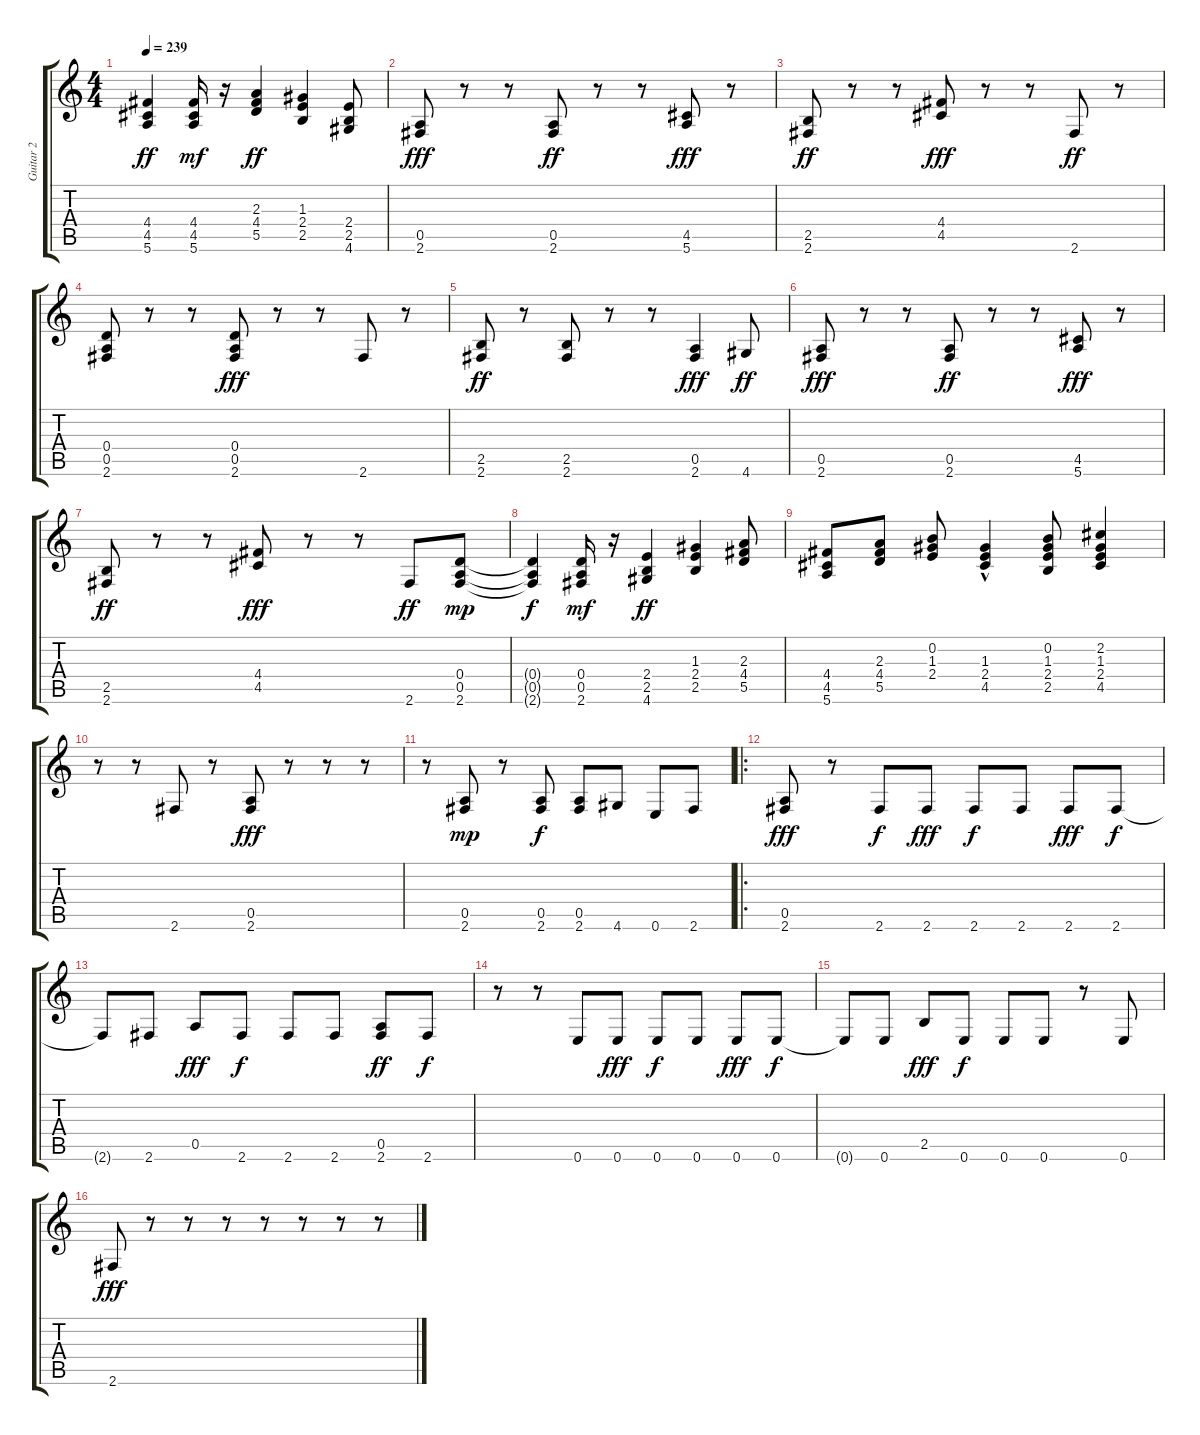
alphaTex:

\track ("Guitar 2" "Guitar 2") {instrument distortionguitar}
\staff {score tabs}
\tuning (E4 B3 G3 D3 A2 E2) {hide}
\ts (4 4)
\tempo 239
\clef g2
\ks c
(4.4 4.5 5.6).4{dy ff} (4.4 4.5 5.6).16{dy mf} r.16 (2.3 4.4 5.5).4{dy ff} (1.3 2.4 2.5).4 (2.4 2.5 4.6).8 |
(0.5 2.6).8{dy fff} r.8 r.8 (0.5 2.6).8{dy ff} r.8 r.8 (4.5 5.6).8{dy fff} r.8 |
(2.5 2.6).8{dy ff} r.8 r.8 (4.4 4.5).8{dy fff} r.8 r.8 2.6.8{dy ff} r.8 |
(0.4 0.5 2.6).8 r.8 r.8 (0.4 0.5 2.6).8{dy fff} r.8 r.8 2.6.8 r.8 |
(2.5 2.6).8{dy ff} r.8 (2.5 2.6).8 r.8 r.8 (0.5 2.6).4{dy fff} 4.6.8{dy ff} |
(0.5 2.6).8{dy fff} r.8 r.8 (0.5 2.6).8{dy ff} r.8 r.8 (4.5 5.6).8{dy fff} r.8 |
(2.5 2.6).8{dy ff} r.8 r.8 (4.4 4.5).8{dy fff} r.8 r.8 2.6.8{dy ff} (0.4 0.5 2.6).8{dy mp} |
(0.4{t} 0.5{t} 2.6{t}).4{dy f} (0.4 0.5 2.6).16{dy mf} r.16 (2.4 2.5 4.6).4{dy ff} (1.3 2.4 2.5).4 (2.3 4.4 5.5).8 |
(4.4 4.5 5.6).8 (2.3 4.4 5.5).8 (0.2 1.3 2.4).8 (1.3 2.4 4.5{hac}).4 (0.2 1.3 2.4 2.5).8 (2.2 1.3 2.4 4.5).4 |
r.8 r.8 2.6.8 r.8 (0.5 2.6).8{dy fff} r.8 r.8 r.8 |
r.8 (0.5 2.6).8{dy mp} r.8 (0.5 2.6).8{dy f} (0.5 2.6).8 4.6.8 0.6.8 2.6.8 |
\ro
(0.5 2.6).8{dy fff} r.8 2.6.8{dy f} 2.6.8{dy fff} 2.6.8{dy f} 2.6.8 2.6.8{dy fff} 2.6.8{dy f} |
2.6{t}.8 2.6.8 0.5.8{dy fff} 2.6.8{dy f} 2.6.8 2.6.8 (0.5 2.6).8{dy ff} 2.6.8{dy f} |
r.8 r.8 0.6.8 0.6.8{dy fff} 0.6.8{dy f} 0.6.8 0.6.8{dy fff} 0.6.8{dy f} |
0.6{t}.8 0.6.8 2.5.8{dy fff} 0.6.8{dy f} 0.6.8 0.6.8 r.8 0.6.8 |
2.6.8{dy fff} r.8 r.8 r.8 r.8 r.8 r.8 r.8
